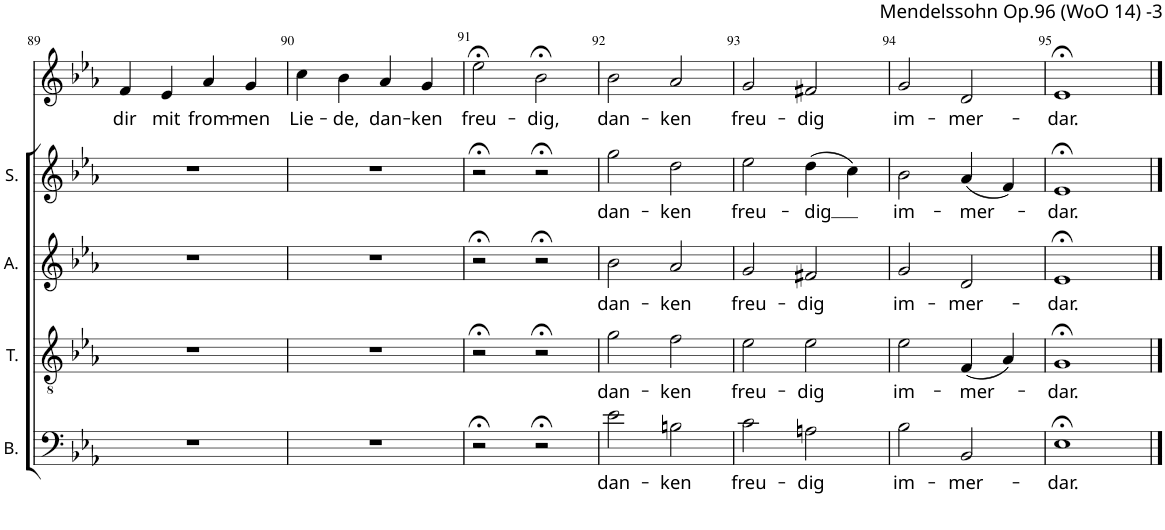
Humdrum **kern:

**kern	**text	**kern	**text	**kern	**text	**kern	**text	**kern	**text
*part5	*part5	*part4	*part4	*part3	*part3	*part2	*part2	*part1	*part1
*staff5	*staff5	*staff4	*staff4	*staff3	*staff3	*staff2	*staff2	*staff1	*staff1
*I"Basse	*	*I"Tenor	*	*I"Alto	*	*I"Soprano	*	*I"Alto solo	*
*I'B.	*	*I'T.	*	*I'A.	*	*I'S.	*	*	*
!!LO:PB:g=z
*clefF4	*	*clefGv2	*	*clefG2	*	*clefG2	*	*clefG2	*
*k[b-e-a-]	*	*k[b-e-a-]	*	*k[b-e-a-]	*	*k[b-e-a-]	*	*k[b-e-a-]	*
*M4/4	*	*M4/4	*	*M4/4	*	*M4/4	*	*M4/4	*
*met(c)	*	*met(c)	*	*met(c)	*	*met(c)	*	*met(c)	*
=89	=89	=89	=89	=89	=89	=89	=89	=89	=89
!	!	!	!	!	!	!	!	!	!LO:LY:b
1r	.	1r	.	1r	.	1r	.	4f/	dir
!	!	!	!	!	!	!	!	!	!LO:LY:b
.	.	.	.	.	.	.	.	4e-/	mit
!	!	!	!	!	!	!	!	!	!LO:LY:b
.	.	.	.	.	.	.	.	4a-/	from-
!	!	!	!	!	!	!	!	!	!LO:LY:b
.	.	.	.	.	.	.	.	4g/	-men
=90	=90	=90	=90	=90	=90	=90	=90	=90	=90
!	!	!	!	!	!	!	!	!	!LO:LY:b
1r	.	1r	.	1r	.	1r	.	4cc\	Lie-
!	!	!	!	!	!	!	!	!	!LO:LY:b
.	.	.	.	.	.	.	.	4b-\	-de,
!	!	!	!	!	!	!	!	!	!LO:LY:b
.	.	.	.	.	.	.	.	4a-/	dan-
!	!	!	!	!	!	!	!	!	!LO:LY:b
.	.	.	.	.	.	.	.	4g/	-ken
=91	=91	=91	=91	=91	=91	=91	=91	=91	=91
!	!	!	!	!	!	!	!	!	!LO:LY:b
2r;<	.	2r;<	.	2r;<	.	2r;<	.	2ee-;<\	freu-
!	!	!	!	!	!	!	!	!	!LO:LY:b
2r;<	.	2r;<	.	2r;<	.	2r;<	.	2b-;<\	-dig,
=92	=92	=92	=92	=92	=92	=92	=92	=92	=92
!	!LO:LY:b	!	!LO:LY:b	!	!LO:LY:b	!	!LO:LY:b	!	!LO:LY:b
2e-\	dan-	2g\	dan-	2b-\	dan-	2gg\	dan-	2b-\	dan-
!	!LO:LY:b	!	!LO:LY:b	!	!LO:LY:b	!	!LO:LY:b	!	!LO:LY:b
2Bn\	-ken	2f\	-ken	2a-/	-ken	2dd\	-ken	2a-/	-ken
=93	=93	=93	=93	=93	=93	=93	=93	=93	=93
!	!LO:LY:b	!	!LO:LY:b	!	!LO:LY:b	!	!LO:LY:b	!	!LO:LY:b
2c\	freu-	2e-\	freu-	2g/	freu-	2ee-\	freu-	2g/	freu-
!	!LO:LY:b	!	!LO:LY:b	!	!LO:LY:b	!	!LO:LY:b	!	!LO:LY:b
2An\	-dig	2e-\	-dig	2f#X/	-dig	(4dd\	-dig	2f#X/	-dig
.	.	.	.	.	.	4cc\)	.	.	.
=94	=94	=94	=94	=94	=94	=94	=94	=94	=94
!	!LO:LY:b	!	!LO:LY:b	!	!LO:LY:b	!	!LO:LY:b	!	!LO:LY:b
2B-\	im-	2e-\	im-	2g/	im-	2b-\	im-	2g/	im-
!	!LO:LY:b	!	!LO:LY:b	!	!LO:LY:b	!	!LO:LY:b	!	!LO:LY:b
2BB-/	-mer-	(4F/	-mer-	2d/	-mer-	(4a-/	-mer-	2d/	-mer-
.	.	4A-/)	.	.	.	4f/)	.	.	.
=95	=95	=95	=95	=95	=95	=95	=95	=95	=95
!	!LO:LY:b	!	!LO:LY:b	!	!LO:LY:b	!	!LO:LY:b	!	!LO:LY:b
1E-;<	-dar.	1G;<	-dar.	1e-;<	-dar.	1e-;<	-dar.	1e-;<	-dar.
==	==	==	==	==	==	==	==	==	==
*-	*-	*-	*-	*-	*-	*-	*-	*-	*-
